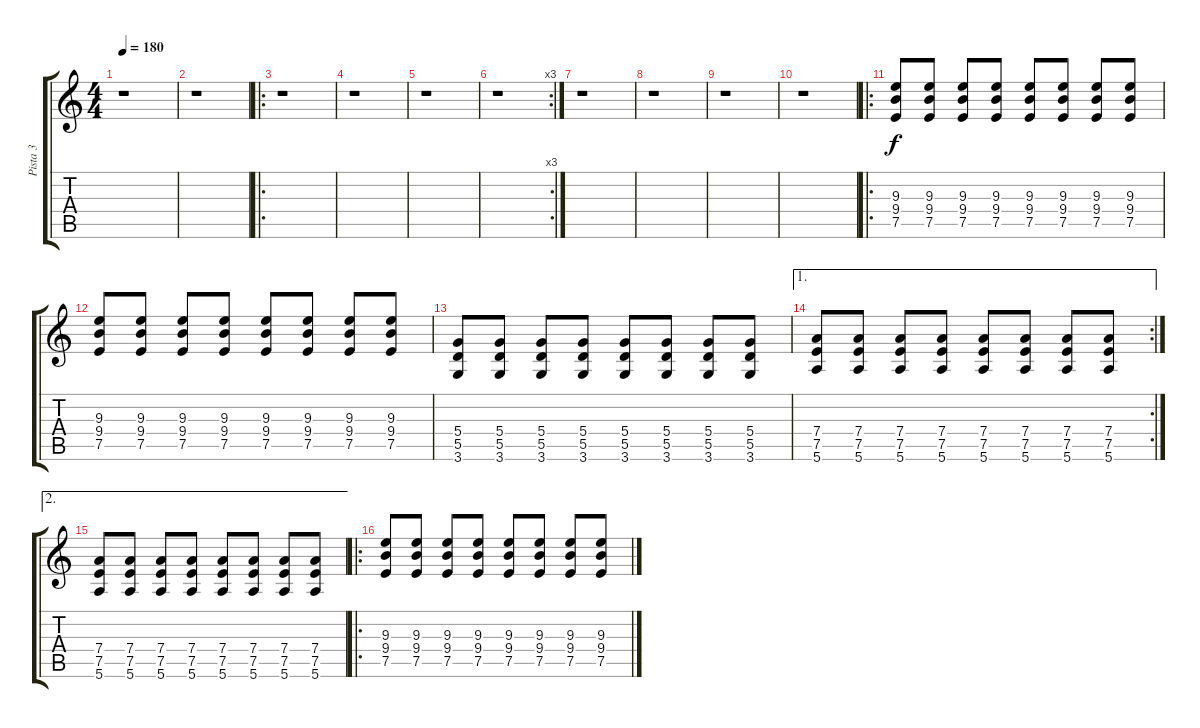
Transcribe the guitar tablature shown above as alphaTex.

\track ("Pista 3" "Pista 3") {instrument distortionguitar}
\staff {score tabs}
\tuning (E4 B3 G3 D3 A2 E2) {hide}
\ts (4 4)
\tempo 180
\clef g2
\ks c
r.1{dy f} |
r.1 |
\ro
r.1 |
r.1 |
r.1 |
\rc 3
r.1 |
r.1 |
r.1 |
r.1 |
r.1 |
\ro
(9.3 9.4 7.5).8 (9.3 9.4 7.5).8 (9.3 9.4 7.5).8 (9.3 9.4 7.5).8 (9.3 9.4 7.5).8 (9.3 9.4 7.5).8 (9.3 9.4 7.5).8 (9.3 9.4 7.5).8 |
(9.3 9.4 7.5).8 (9.3 9.4 7.5).8 (9.3 9.4 7.5).8 (9.3 9.4 7.5).8 (9.3 9.4 7.5).8 (9.3 9.4 7.5).8 (9.3 9.4 7.5).8 (9.3 9.4 7.5).8 |
(5.4 5.5 3.6).8 (5.4 5.5 3.6).8 (5.4 5.5 3.6).8 (5.4 5.5 3.6).8 (5.4 5.5 3.6).8 (5.4 5.5 3.6).8 (5.4 5.5 3.6).8 (5.4 5.5 3.6).8 |
\ae 1
\rc 2
(7.4 7.5 5.6).8 (7.4 7.5 5.6).8 (7.4 7.5 5.6).8 (7.4 7.5 5.6).8 (7.4 7.5 5.6).8 (7.4 7.5 5.6).8 (7.4 7.5 5.6).8 (7.4 7.5 5.6).8 |
\ae 2
(7.4 7.5 5.6).8 (7.4 7.5 5.6).8 (7.4 7.5 5.6).8 (7.4 7.5 5.6).8 (7.4 7.5 5.6).8 (7.4 7.5 5.6).8 (7.4 7.5 5.6).8 (7.4 7.5 5.6).8 |
\ro
(9.3 9.4 7.5).8 (9.3 9.4 7.5).8 (9.3 9.4 7.5).8 (9.3 9.4 7.5).8 (9.3 9.4 7.5).8 (9.3 9.4 7.5).8 (9.3 9.4 7.5).8 (9.3 9.4 7.5).8
